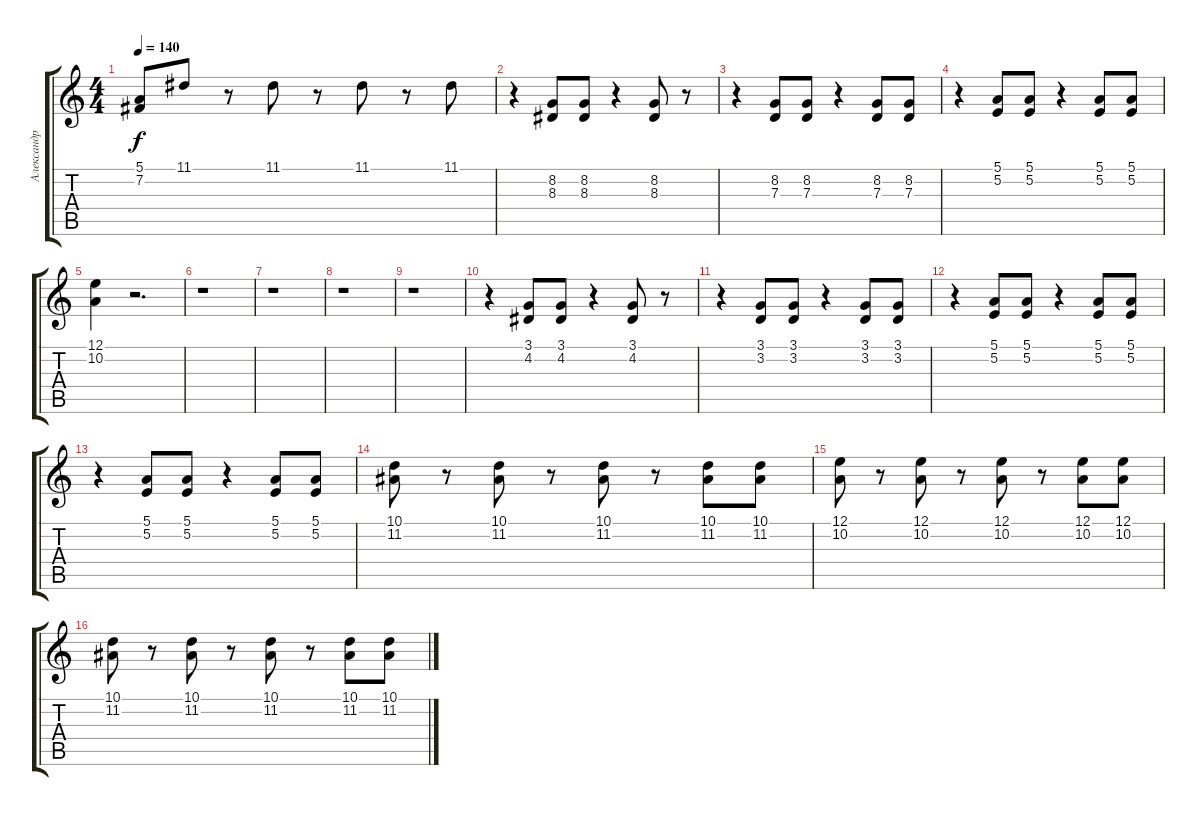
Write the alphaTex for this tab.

\track ("Александр Козлов" "Александр ") {instrument drawbarorgan}
\staff {score tabs}
\tuning (E4 B3 G3 D3 A2 E2) {hide}
\ts (4 4)
\tempo 140
\clef g2
\ks c
(5.1 7.2).8{dy f} 11.1.8 r.8 11.1.8 r.8 11.1.8 r.8 11.1.8 |
r.4 (8.2 8.3).8 (8.2 8.3).8 r.4 (8.2 8.3).8 r.8 |
r.4 (8.2 7.3).8 (8.2 7.3).8 r.4 (8.2 7.3).8 (8.2 7.3).8 |
r.4 (5.1 5.2).8 (5.1 5.2).8 r.4 (5.1 5.2).8 (5.1 5.2).8 |
(12.1 10.2).4 r.2{d} |
r.1 |
r.1 |
r.1 |
r.1 |
r.4 (3.1 4.2).8 (3.1 4.2).8 r.4 (3.1 4.2).8 r.8 |
r.4 (3.1 3.2).8 (3.1 3.2).8 r.4 (3.1 3.2).8 (3.1 3.2).8 |
r.4 (5.1 5.2).8 (5.1 5.2).8 r.4 (5.1 5.2).8 (5.1 5.2).8 |
r.4 (5.1 5.2).8 (5.1 5.2).8 r.4 (5.1 5.2).8 (5.1 5.2).8 |
(10.1 11.2).8 r.8 (10.1 11.2).8 r.8 (10.1 11.2).8 r.8 (10.1 11.2).8 (10.1 11.2).8 |
(12.1 10.2).8 r.8 (12.1 10.2).8 r.8 (12.1 10.2).8 r.8 (12.1 10.2).8 (12.1 10.2).8 |
(10.1 11.2).8 r.8 (10.1 11.2).8 r.8 (10.1 11.2).8 r.8 (10.1 11.2).8 (10.1 11.2).8
